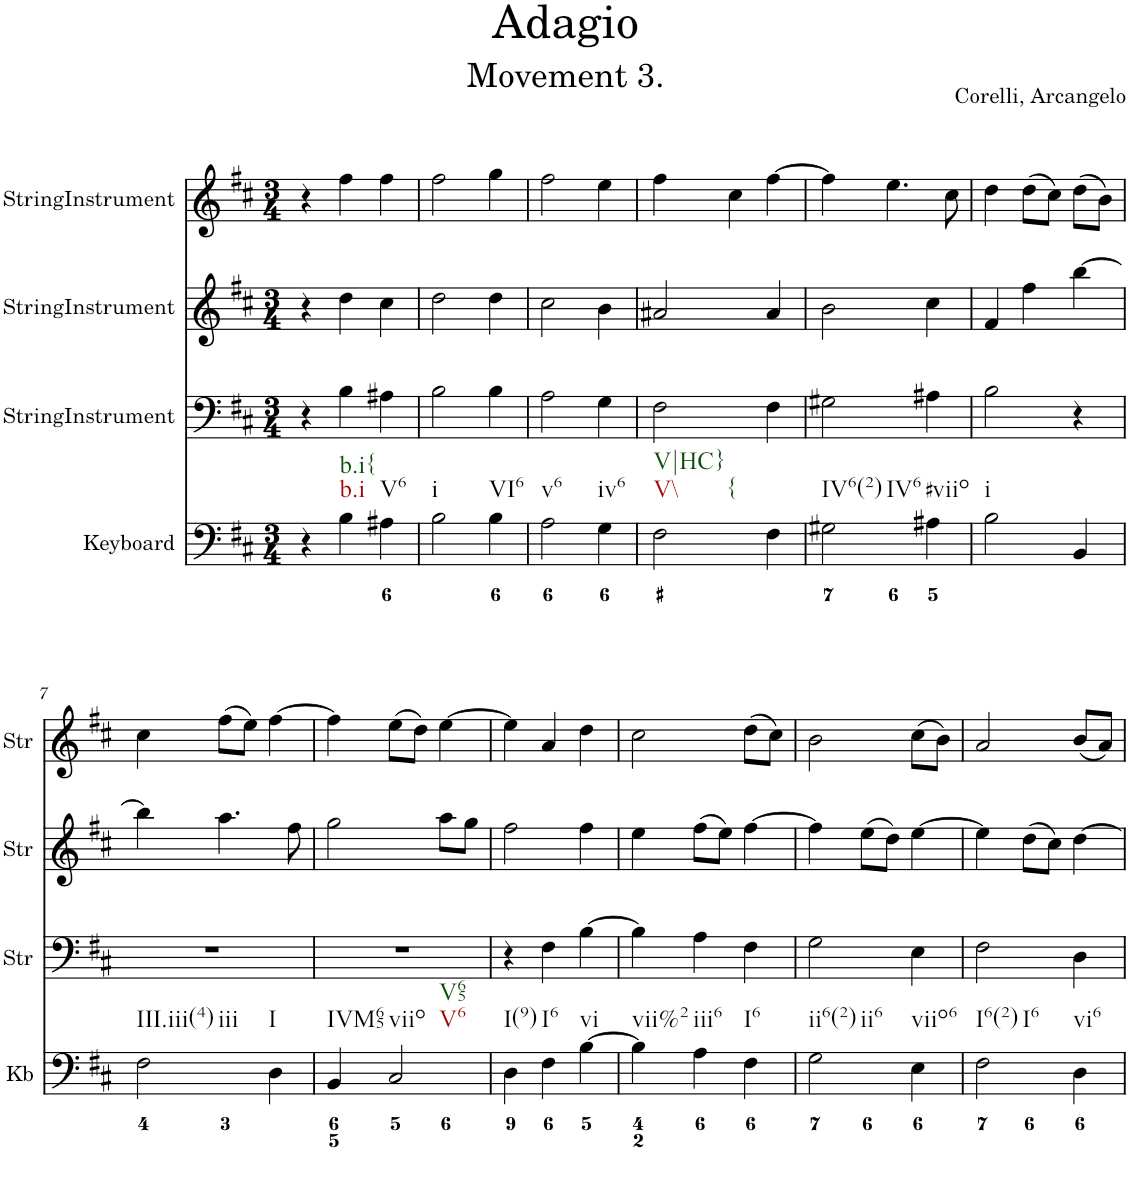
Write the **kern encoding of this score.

**kern	**kern	**kern	**kern
*part4	*part3	*part2	*part1
*staff4	*staff3	*staff2	*staff1
*I"Keyboard	*I"StringInstrument	*I"StringInstrument	*I"StringInstrument
*I'Kb	*I'Str	*I'Str	*I'Str
*clefF4	*clefF4	*clefG2	*clefG2
*k[f#c#]	*k[f#c#]	*k[f#c#]	*k[f#c#]
*M3/4	*M3/4	*M3/4	*M3/4
=1	=1	=1	=1
4r	4r	4r	4r
!LO:TX:b:t=b.i	!	!	!
!LO:TX:b:t=b.i{	!	!	!
4B\	4B\	4dd\	4ff#\
!LO:TX:b:t=V6	!	!	!
4A#X\	4A#X\	4cc#\	4ff#\
=2	=2	=2	=2
!LO:TX:b:t=i	!	!	!
2B\	2B\	2dd\	2ff#\
!LO:TX:b:t=VI6	!	!	!
4B\	4B\	4dd\	4gg\
=3	=3	=3	=3
!LO:TX:b:t=v6	!	!	!
2A\	2A\	2cc#\	2ff#\
!LO:TX:b:t=iv6	!	!	!
4G\	4G\	4b\	4ee\
=4	=4	=4	=4
!LO:TX:b:t=V\\	!	!	!
!LO:TX:b:t=V|HC}	!	!	!
!LO:TX:b:t={	!	!	!
2F#\	2F#\	2a#X/	4ff#\
.	.	.	4cc#\
4F#\	4F#\	4a#/	[4ff#\
=5	=5	=5	=5
!LO:TX:b:t=IV6(2)	!	!	!
!LO:TX:b:t=IV6	!	!	!
2G#X\	2G#X\	2b\	4ff#\]
.	.	.	4.ee\
!LO:TX:b:t=#viio	!	!	!
4A#X\	4A#X\	4cc#\	.
.	.	.	8cc#\
=6	=6	=6	=6
!LO:TX:b:t=i	!	!	!
2B\	2B\	4f#/	4dd\
.	.	4ff#\	(8dd\L
.	.	.	8cc#\J)
4BB/	4r	[4bb\	(8dd\L
.	.	.	8b\J)
!!LO:LB:g=z
=7	=7	=7	=7
!LO:TX:b:t=III.iii(4)	!	!	!
!LO:TX:b:t=iii	!	!	!
2F#\	2.r	4bb\]	4cc#\
.	.	4.aa\	(8ff#\L
.	.	.	8ee\J)
!LO:TX:b:t=I	!	!	!
4D\	.	.	[4ff#\
.	.	8ff#\	.
=8	=8	=8	=8
!LO:TX:b:t=IVM65	!	!	!
4BB/	2.r	2gg\	4ff#\]
!LO:TX:b:t=viio	!	!	!
!LO:TX:b:t=V6	!	!	!
!LO:TX:b:t=V65	!	!	!
2C#/	.	.	(8ee\L
.	.	.	8dd\J)
.	.	8aa\L	[4ee\
.	.	8gg\J	.
=9	=9	=9	=9
!LO:TX:b:t=I(9)	!	!	!
4D\	4r	2ff#\	4ee\]
!LO:TX:b:t=I6	!	!	!
4F#\	4F#\	.	4a/
!LO:TX:b:t=vi	!	!	!
[4B\	[4B\	4ff#\	4dd\
=10	=10	=10	=10
!LO:TX:b:t=vii%2	!	!	!
4B\]	4B\]	4ee\	2cc#\
!LO:TX:b:t=iii6	!	!	!
4A\	4A\	(8ff#\L	.
.	.	8ee\J)	.
!LO:TX:b:t=I6	!	!	!
4F#\	4F#\	[4ff#\	(8dd\L
.	.	.	8cc#\J)
=11	=11	=11	=11
!LO:TX:b:t=ii6(2)	!	!	!
!LO:TX:b:t=ii6	!	!	!
2G\	2G\	4ff#\]	2b\
.	.	(8ee\L	.
.	.	8dd\J)	.
!LO:TX:b:t=viio6	!	!	!
4E\	4E\	[4ee\	(8cc#\L
.	.	.	8b\J)
=12	=12	=12	=12
!LO:TX:b:t=I6(2)	!	!	!
!LO:TX:b:t=I6	!	!	!
2F#\	2F#\	4ee\]	2a/
.	.	(8dd\L	.
.	.	8cc#\J)	.
!LO:TX:b:t=vi6	!	!	!
4D\	4D\	[4dd\	(8b/L
.	.	.	8a/J)
=	=	=	=
*-	*-	*-	*-
